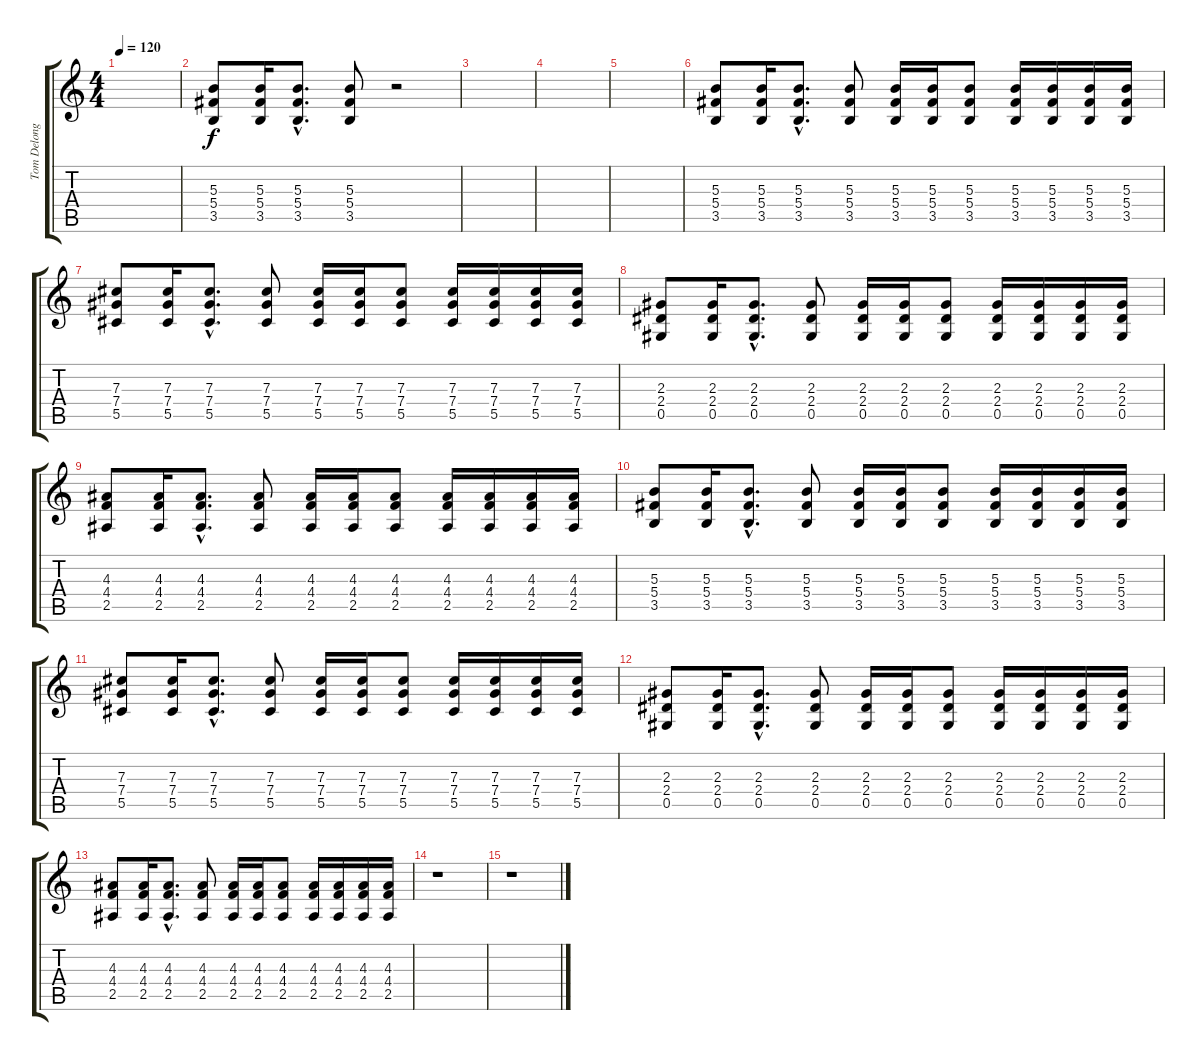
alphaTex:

\track ("Tom Delonge 2" "Tom Delong") {instrument overdrivenguitar}
\staff {score tabs}
\tuning (Eb4 Bb3 Gb3 Db3 Ab2 Eb2) {hide}
\ts (4 4)
\tempo 120
\clef g2
\ks c
|
(5.3 5.4 3.5).8 (5.3 5.4 3.5).16 (5.3{hac} 5.4{hac} 3.5{hac}).8{d} (5.3 5.4 3.5).8 r.2 |
|
|
|
(5.3 5.4 3.5).8 (5.3 5.4 3.5).16 (5.3{hac} 5.4{hac} 3.5{hac}).8{d} (5.3 5.4 3.5).8 (5.3 5.4 3.5).16 (5.3 5.4 3.5).16 (5.3 5.4 3.5).8 (5.3 5.4 3.5).16 (5.3 5.4 3.5).16 (5.3 5.4 3.5).16 (5.3 5.4 3.5).16 |
(7.3 7.4 5.5).8 (7.3 7.4 5.5).16 (7.3{hac} 7.4{hac} 5.5{hac}).8{d} (7.3 7.4 5.5).8 (7.3 7.4 5.5).16 (7.3 7.4 5.5).16 (7.3 7.4 5.5).8 (7.3 7.4 5.5).16 (7.3 7.4 5.5).16 (7.3 7.4 5.5).16 (7.3 7.4 5.5).16 |
(2.3 2.4 0.5).8 (2.3 2.4 0.5).16 (2.3{hac} 2.4{hac} 0.5{hac}).8{d} (2.3 2.4 0.5).8 (2.3 2.4 0.5).16 (2.3 2.4 0.5).16 (2.3 2.4 0.5).8 (2.3 2.4 0.5).16 (2.3 2.4 0.5).16 (2.3 2.4 0.5).16 (2.3 2.4 0.5).16 |
(4.3 4.4 2.5).8 (4.3 4.4 2.5).16 (4.3{hac} 4.4{hac} 2.5{hac}).8{d} (4.3 4.4 2.5).8 (4.3 4.4 2.5).16 (4.3 4.4 2.5).16 (4.3 4.4 2.5).8 (4.3 4.4 2.5).16 (4.3 4.4 2.5).16 (4.3 4.4 2.5).16 (4.3 4.4 2.5).16 |
(5.3 5.4 3.5).8 (5.3 5.4 3.5).16 (5.3{hac} 5.4{hac} 3.5{hac}).8{d} (5.3 5.4 3.5).8 (5.3 5.4 3.5).16 (5.3 5.4 3.5).16 (5.3 5.4 3.5).8 (5.3 5.4 3.5).16 (5.3 5.4 3.5).16 (5.3 5.4 3.5).16 (5.3 5.4 3.5).16 |
(7.3 7.4 5.5).8 (7.3 7.4 5.5).16 (7.3{hac} 7.4{hac} 5.5{hac}).8{d} (7.3 7.4 5.5).8 (7.3 7.4 5.5).16 (7.3 7.4 5.5).16 (7.3 7.4 5.5).8 (7.3 7.4 5.5).16 (7.3 7.4 5.5).16 (7.3 7.4 5.5).16 (7.3 7.4 5.5).16 |
(2.3 2.4 0.5).8 (2.3 2.4 0.5).16 (2.3{hac} 2.4{hac} 0.5{hac}).8{d} (2.3 2.4 0.5).8 (2.3 2.4 0.5).16 (2.3 2.4 0.5).16 (2.3 2.4 0.5).8 (2.3 2.4 0.5).16 (2.3 2.4 0.5).16 (2.3 2.4 0.5).16 (2.3 2.4 0.5).16 |
(4.3 4.4 2.5).8 (4.3 4.4 2.5).16 (4.3{hac} 4.4{hac} 2.5{hac}).8{d} (4.3 4.4 2.5).8 (4.3 4.4 2.5).16 (4.3 4.4 2.5).16 (4.3 4.4 2.5).8 (4.3 4.4 2.5).16 (4.3 4.4 2.5).16 (4.3 4.4 2.5).16 (4.3 4.4 2.5).16 |
r.1 |
r.1
